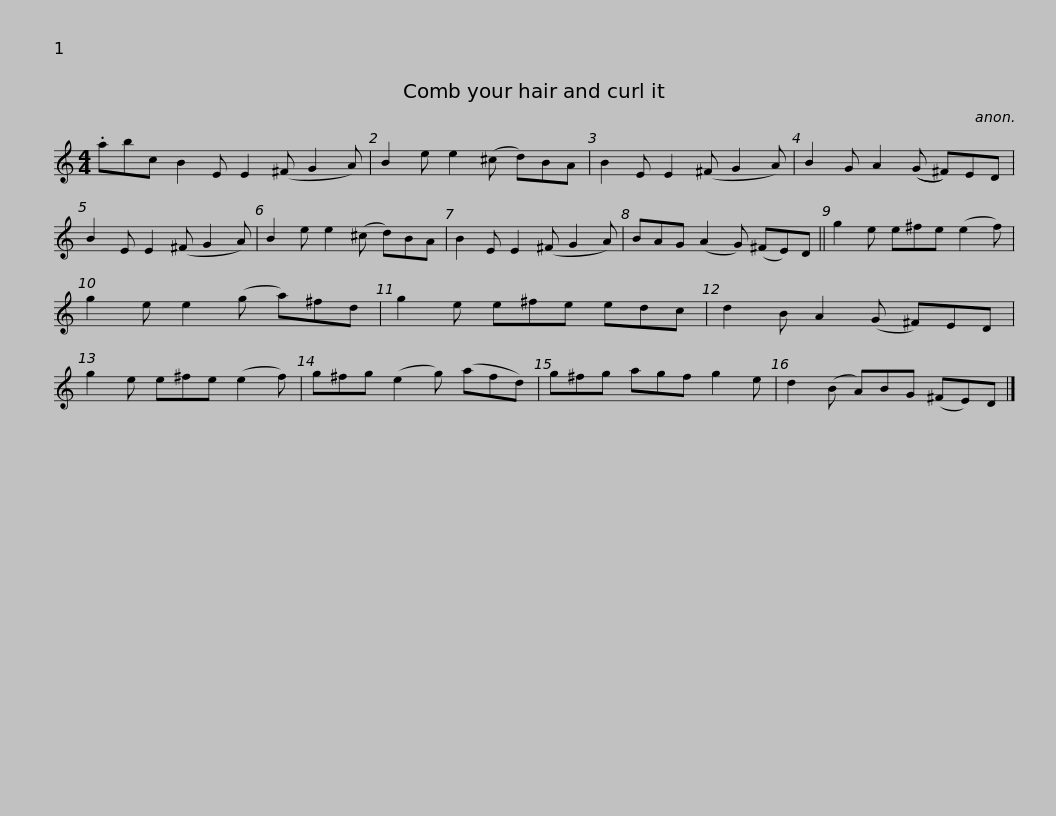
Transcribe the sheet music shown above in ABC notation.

X:1
L:1/8
M:4/4
I:linebreak $
K:C
V:1 treble
V:1
 .abc B2 E E2 (^F G2 A) | B2 e e2 (^c d)BA | B2 E E2 (^F G2 A) | B2 G A2 ((G ^F))ED | B2 E E2 (^F G2 A) |$ %5
 B2 e e2 (^c d)BA | B2 E E2 (^F G2 A) | BAG (A2 G) (^FE)D || g2 e e^fe (e2 f) | g2 e e2 (g a)^fd |$ %10
 g2 e e^fe edc | d2 B A2 (G ^F)ED | g2 e e^fe (e2 f) | g^fg (e2 g) (afd) | g^fg agf g2 e |$ %15
 d2 (B A)BG (^FE)D |] %16
